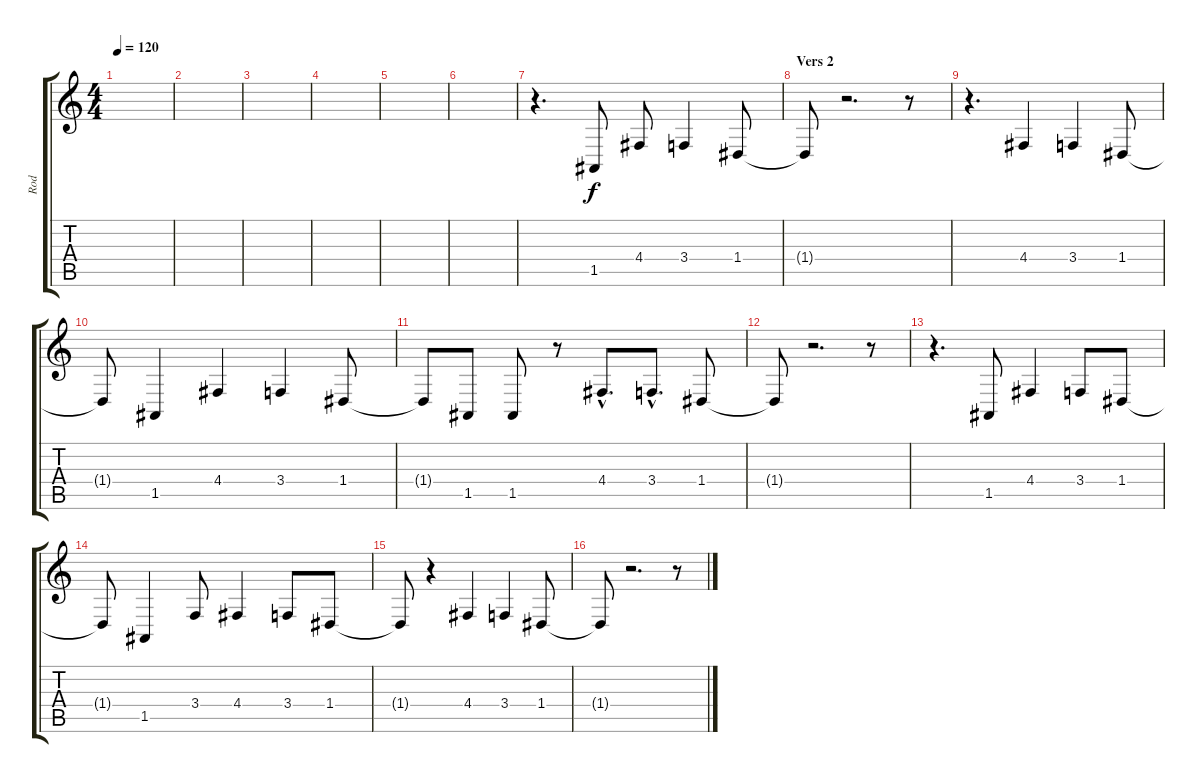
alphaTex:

\track ("Rod" "Rod") {instrument lead8bassandlead}
\staff {score tabs}
\tuning (E4 B3 G3 D3 A2 E2) {hide}
\ts (4 4)
\tempo 120
\clef g2
\ks c
|
|
|
|
|
|
r.4{d} 1.5.8 4.4.8 3.4.4 1.4.8 |
\section ("" "Vers 2")
1.4{t}.8 r.2{d} r.8 |
r.4{d} 4.4.4 3.4.4 1.4.8 |
1.4{t}.8 1.5.4 4.4.4 3.4.4 1.4.8 |
1.4{t}.8 1.5.8 1.5.8 r.8 4.4{hac}.8{d} 3.4{hac}.8{d} 1.4.8 |
1.4{t}.8 r.2{d} r.8 |
r.4{d} 1.5.8 4.4.4 3.4.8 1.4.8 |
1.4{t}.8 1.5.4 3.4.8 4.4.4 3.4.8 1.4.8 |
1.4{t}.8 r.4 4.4.4 3.4.4 1.4.8 |
1.4{t}.8 r.2{d} r.8
